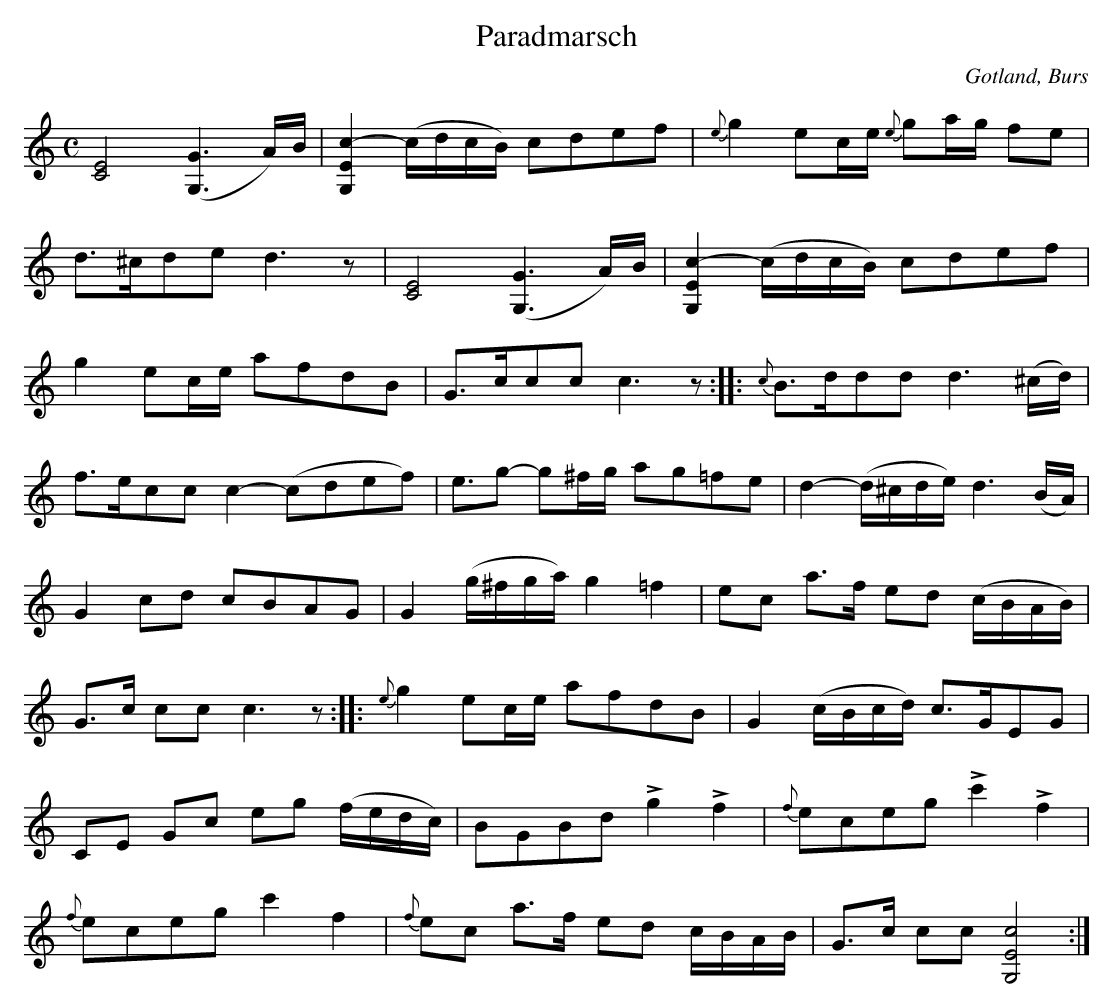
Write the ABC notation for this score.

X:1
T:Paradmarsch
  utg\aaendet i kyrkan, d\"ar vigseln alltid f\"orr\"attades. Denna marsch hade \
  d\"arf\"or s\"arskilt namn: Paradmarsch.
O:Gotland, Burs
M:C
L:1/16
K:C
[CE]8 ([G,G]6 A)B|[G,Ec]4- (cdcB) c2d2e2f2|{e}g4 e2ce {e}g2ag f2e2|
d3^cd2e2 d6 z2|[CE]8 ([G,G]6 A)B|[G,Ec]4- (cdcB) c2d2e2f2|
g4 e2ce a2f2d2B2|G3cc2c2 c6 z2::{c}B3dd2d2 d6 (^cd)|
f3ec2c2 c4-(c2d2e2f2)|e3g2- g2^fg a2g2=f2e2|d4- (d^cde) d6 (BA)|
G4 c2d2 c2B2A2G2|G4 (g^fga) g4 =f4|e2c2 a3f e2d2 (cBAB)|
G3c c2c2 c6 z2::{e}g4 e2ce a2f2d2B2|G4 (cBcd) c3GE2G2|
C2E2 G2c2 e2g2 (fedc)|B2G2B2d2 Lg4 Lf4|{f}e2c2e2g2 Lc'4 Lf4|
{f}e2c2e2g2 c'4 f4|{f}e2c2 a3f e2d2 cBAB|G3c c2c2 [G,Ec]8:|
